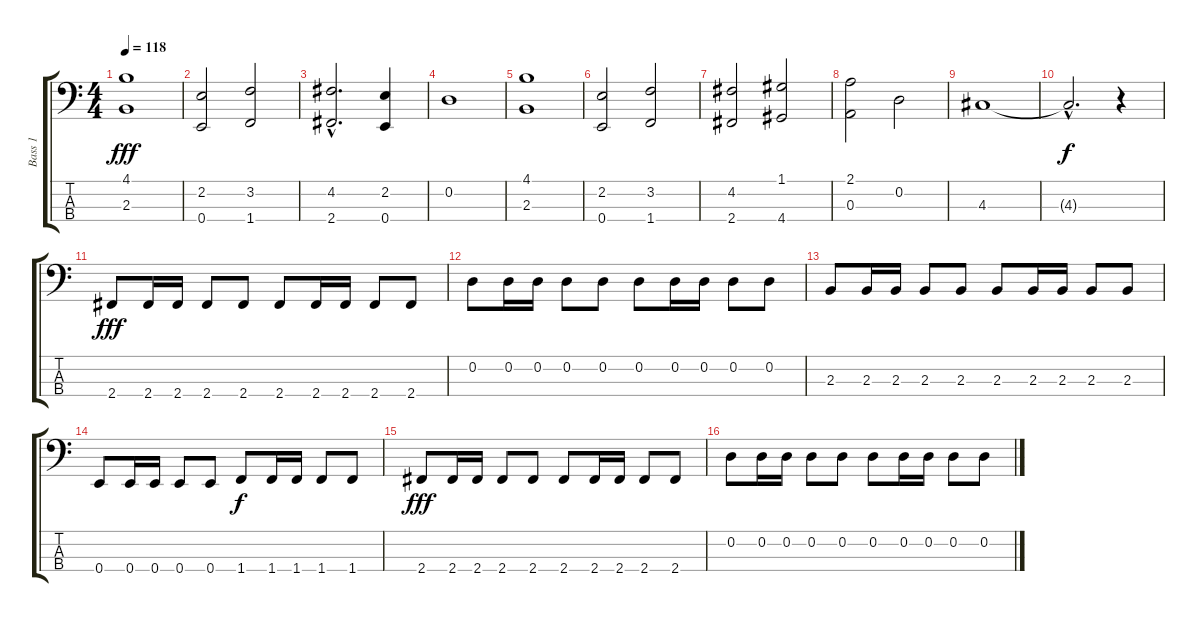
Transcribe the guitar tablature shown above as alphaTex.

\track ("Bass 1" "Bass 1") {instrument electricbassfinger}
\staff {score tabs}
\tuning (G2 D2 A1 E1) {hide}
\ts (4 4)
\tempo 118
\clef f4
\ks c
(4.1 2.3).1{dy fff} |
(2.2 0.4).2 (3.2 1.4).2 |
(4.2{hac} 2.4{hac}).2{d} (2.2 0.4).4 |
0.2.1 |
(4.1 2.3).1 |
(2.2 0.4).2 (3.2 1.4).2 |
(4.2 2.4).2 (1.1 4.4).2 |
(2.1 0.3).2 0.2.2 |
4.3.1 |
4.3{hac t}.2{d dy f} r.4 |
2.4.8{dy fff volume 16 instrument electricbassfinger} 2.4.16 2.4.16 2.4.8 2.4.8 2.4.8 2.4.16 2.4.16 2.4.8 2.4.8 |
0.2.8 0.2.16 0.2.16 0.2.8 0.2.8 0.2.8 0.2.16 0.2.16 0.2.8 0.2.8 |
2.3.8 2.3.16 2.3.16 2.3.8 2.3.8 2.3.8 2.3.16 2.3.16 2.3.8 2.3.8 |
0.4.8 0.4.16 0.4.16 0.4.8 0.4.8 1.4.8{dy f} 1.4.16 1.4.16 1.4.8 1.4.8 |
2.4.8{dy fff} 2.4.16 2.4.16 2.4.8 2.4.8 2.4.8 2.4.16 2.4.16 2.4.8 2.4.8 |
0.2.8 0.2.16 0.2.16 0.2.8 0.2.8 0.2.8 0.2.16 0.2.16 0.2.8 0.2.8
